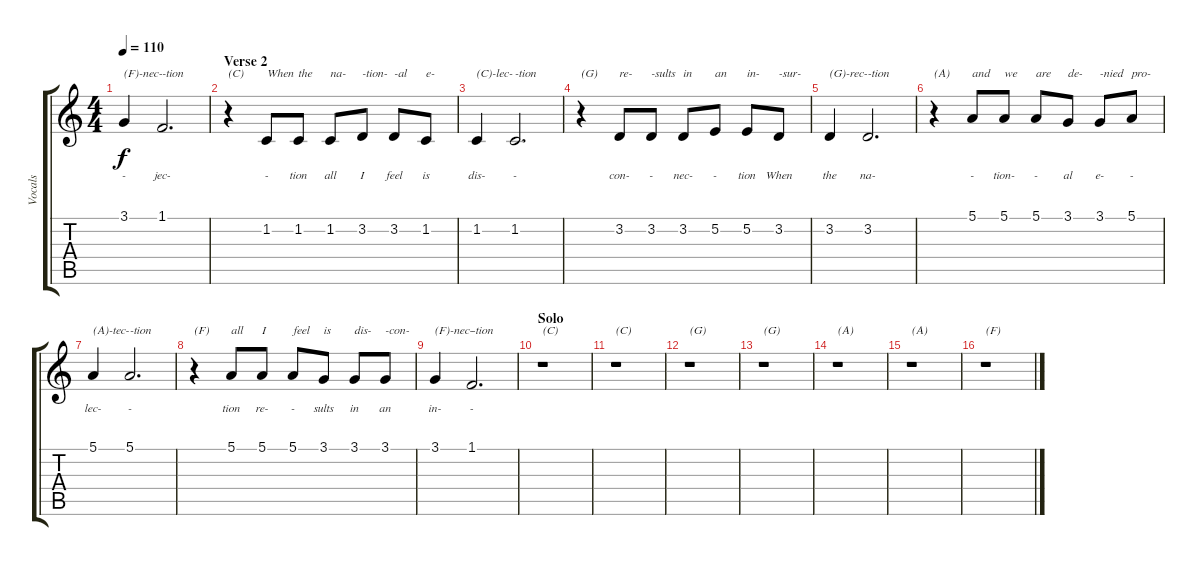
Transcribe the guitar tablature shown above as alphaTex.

\track ("Vocals" "Vocals") {instrument lead6voice}
\staff {score tabs}
\tuning (E4 B3 G3 D3 A2 E2) {hide}
\ts (4 4)
\tempo 110
\clef g2
\ks c
3.1.4{txt "(F)-nec-" lyrics (0 "-") lyrics (1 "") lyrics (2 "") lyrics (3 "") lyrics (4 "") dy f} 1.1.2{d txt "-tion" lyrics (0 "jec-") lyrics (1 "") lyrics (2 "") lyrics (3 "") lyrics (4 "")} |
\section ("" "Verse 2")
r.4{txt "(C)"} 1.2.8{txt "When" lyrics (0 "-") lyrics (1 "") lyrics (2 "") lyrics (3 "") lyrics (4 "")} 1.2.8{txt "the" lyrics (0 "tion") lyrics (1 "") lyrics (2 "") lyrics (3 "") lyrics (4 "")} 1.2.8{txt "na-" lyrics (0 "all") lyrics (1 "") lyrics (2 "") lyrics (3 "") lyrics (4 "")} 3.2.8{txt "-tion-" lyrics (0 "I") lyrics (1 "") lyrics (2 "") lyrics (3 "") lyrics (4 "")} 3.2.8{txt "-al" lyrics (0 "feel") lyrics (1 "") lyrics (2 "") lyrics (3 "") lyrics (4 "")} 1.2.8{txt "e-" lyrics (0 "is") lyrics (1 "") lyrics (2 "") lyrics (3 "") lyrics (4 "")} |
1.2.4{txt "(C)-lec-" lyrics (0 "dis-") lyrics (1 "") lyrics (2 "") lyrics (3 "") lyrics (4 "")} 1.2.2{d txt "-tion" lyrics (0 "-") lyrics (1 "") lyrics (2 "") lyrics (3 "") lyrics (4 "")} |
r.4{txt "(G)"} 3.2.8{txt "re-" lyrics (0 "con-") lyrics (1 "") lyrics (2 "") lyrics (3 "") lyrics (4 "")} 3.2.8{txt "-sults" lyrics (0 "-") lyrics (1 "") lyrics (2 "") lyrics (3 "") lyrics (4 "")} 3.2.8{txt "in" lyrics (0 "nec-") lyrics (1 "") lyrics (2 "") lyrics (3 "") lyrics (4 "")} 5.2.8{txt "an" lyrics (0 "-") lyrics (1 "") lyrics (2 "") lyrics (3 "") lyrics (4 "")} 5.2.8{txt "in-" lyrics (0 "tion") lyrics (1 "") lyrics (2 "") lyrics (3 "") lyrics (4 "")} 3.2.8{txt "-sur-" lyrics (0 "When") lyrics (1 "") lyrics (2 "") lyrics (3 "") lyrics (4 "")} |
3.2.4{txt "(G)-rec-" lyrics (0 "the") lyrics (1 "") lyrics (2 "") lyrics (3 "") lyrics (4 "")} 3.2.2{d txt "-tion" lyrics (0 "na-") lyrics (1 "") lyrics (2 "") lyrics (3 "") lyrics (4 "")} |
r.4{txt "(A)"} 5.1.8{txt "and" lyrics (0 "-") lyrics (1 "") lyrics (2 "") lyrics (3 "") lyrics (4 "")} 5.1.8{txt "we" lyrics (0 "tion-") lyrics (1 "") lyrics (2 "") lyrics (3 "") lyrics (4 "")} 5.1.8{txt "are" lyrics (0 "-") lyrics (1 "") lyrics (2 "") lyrics (3 "") lyrics (4 "")} 3.1.8{txt "de-" lyrics (0 "al") lyrics (1 "") lyrics (2 "") lyrics (3 "") lyrics (4 "")} 3.1.8{txt "-nied" lyrics (0 "e-") lyrics (1 "") lyrics (2 "") lyrics (3 "") lyrics (4 "")} 5.1.8{txt "pro-" lyrics (0 "-") lyrics (1 "") lyrics (2 "") lyrics (3 "") lyrics (4 "")} |
5.1.4{txt "(A)-tec-" lyrics (0 "lec-") lyrics (1 "") lyrics (2 "") lyrics (3 "") lyrics (4 "")} 5.1.2{d txt "-tion" lyrics (0 "-") lyrics (1 "") lyrics (2 "") lyrics (3 "") lyrics (4 "")} |
r.4{txt "(F)"} 5.1.8{txt "all" lyrics (0 "tion") lyrics (1 "") lyrics (2 "") lyrics (3 "") lyrics (4 "")} 5.1.8{txt "I" lyrics (0 "re-") lyrics (1 "") lyrics (2 "") lyrics (3 "") lyrics (4 "")} 5.1.8{txt "feel" lyrics (0 "-") lyrics (1 "") lyrics (2 "") lyrics (3 "") lyrics (4 "")} 3.1.8{txt "is" lyrics (0 "sults") lyrics (1 "") lyrics (2 "") lyrics (3 "") lyrics (4 "")} 3.1.8{txt "dis-" lyrics (0 "in") lyrics (1 "") lyrics (2 "") lyrics (3 "") lyrics (4 "")} 3.1.8{txt "-con-" lyrics (0 "an") lyrics (1 "") lyrics (2 "") lyrics (3 "") lyrics (4 "")} |
3.1.4{txt "(F)-nec-" lyrics (0 "in-") lyrics (1 "") lyrics (2 "") lyrics (3 "") lyrics (4 "")} 1.1.2{d txt "-tion" lyrics (0 "-") lyrics (1 "") lyrics (2 "") lyrics (3 "") lyrics (4 "")} |
\section ("" "Solo")
r.1{txt "(C)"} |
r.1{txt "(C)"} |
r.1{txt "(G)"} |
r.1{txt "(G)"} |
r.1{txt "(A)"} |
r.1{txt "(A)"} |
r.1{txt "(F)"}
